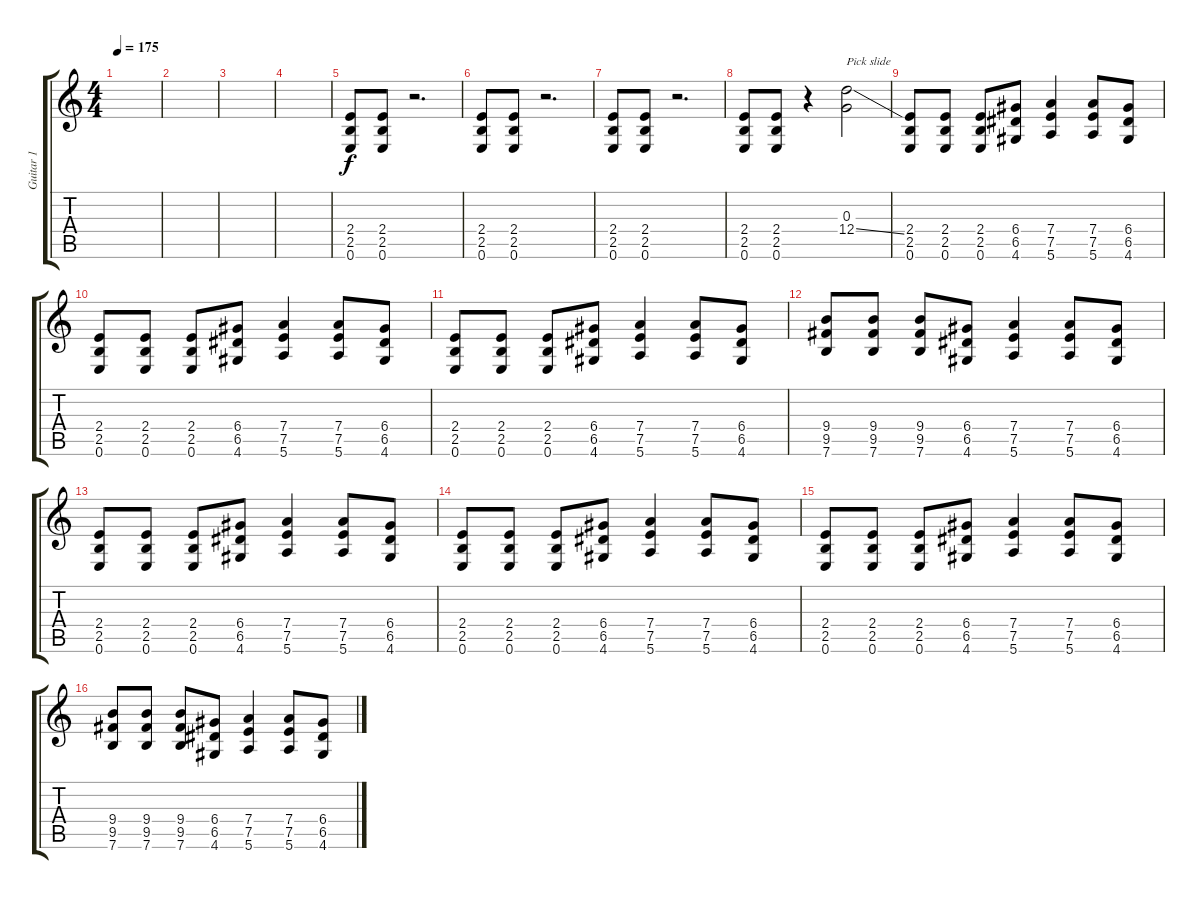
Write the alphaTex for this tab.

\track ("Guitar 1" "Guitar 1") {instrument overdrivenguitar}
\staff {score tabs}
\tuning (E4 B3 G3 D3 A2 E2) {hide}
\ts (4 4)
\tempo 175
\clef g2
\ks c
|
|
|
|
(2.4 2.5 0.6).8 (2.4 2.5 0.6).8 r.2{d} |
(2.4 2.5 0.6).8 (2.4 2.5 0.6).8 r.2{d} |
(2.4 2.5 0.6).8 (2.4 2.5 0.6).8 r.2{d} |
(2.4 2.5 0.6).8 (2.4 2.5 0.6).8 r.4 (0.3 12.4{ss}).2{txt "Pick slide"} |
(2.4 2.5 0.6).8 (2.4 2.5 0.6).8 (2.4 2.5 0.6).8 (6.4 6.5 4.6).8 (7.4 7.5 5.6).4 (7.4 7.5 5.6).8 (6.4 6.5 4.6).8 |
(2.4 2.5 0.6).8 (2.4 2.5 0.6).8 (2.4 2.5 0.6).8 (6.4 6.5 4.6).8 (7.4 7.5 5.6).4 (7.4 7.5 5.6).8 (6.4 6.5 4.6).8 |
(2.4 2.5 0.6).8 (2.4 2.5 0.6).8 (2.4 2.5 0.6).8 (6.4 6.5 4.6).8 (7.4 7.5 5.6).4 (7.4 7.5 5.6).8 (6.4 6.5 4.6).8 |
(9.4 9.5 7.6).8 (9.4 9.5 7.6).8 (9.4 9.5 7.6).8 (6.4 6.5 4.6).8 (7.4 7.5 5.6).4 (7.4 7.5 5.6).8 (6.4 6.5 4.6).8 |
(2.4 2.5 0.6).8 (2.4 2.5 0.6).8 (2.4 2.5 0.6).8 (6.4 6.5 4.6).8 (7.4 7.5 5.6).4 (7.4 7.5 5.6).8 (6.4 6.5 4.6).8 |
(2.4 2.5 0.6).8 (2.4 2.5 0.6).8 (2.4 2.5 0.6).8 (6.4 6.5 4.6).8 (7.4 7.5 5.6).4 (7.4 7.5 5.6).8 (6.4 6.5 4.6).8 |
(2.4 2.5 0.6).8 (2.4 2.5 0.6).8 (2.4 2.5 0.6).8 (6.4 6.5 4.6).8 (7.4 7.5 5.6).4 (7.4 7.5 5.6).8 (6.4 6.5 4.6).8 |
(9.4 9.5 7.6).8 (9.4 9.5 7.6).8 (9.4 9.5 7.6).8 (6.4 6.5 4.6).8 (7.4 7.5 5.6).4 (7.4 7.5 5.6).8 (6.4 6.5 4.6).8
